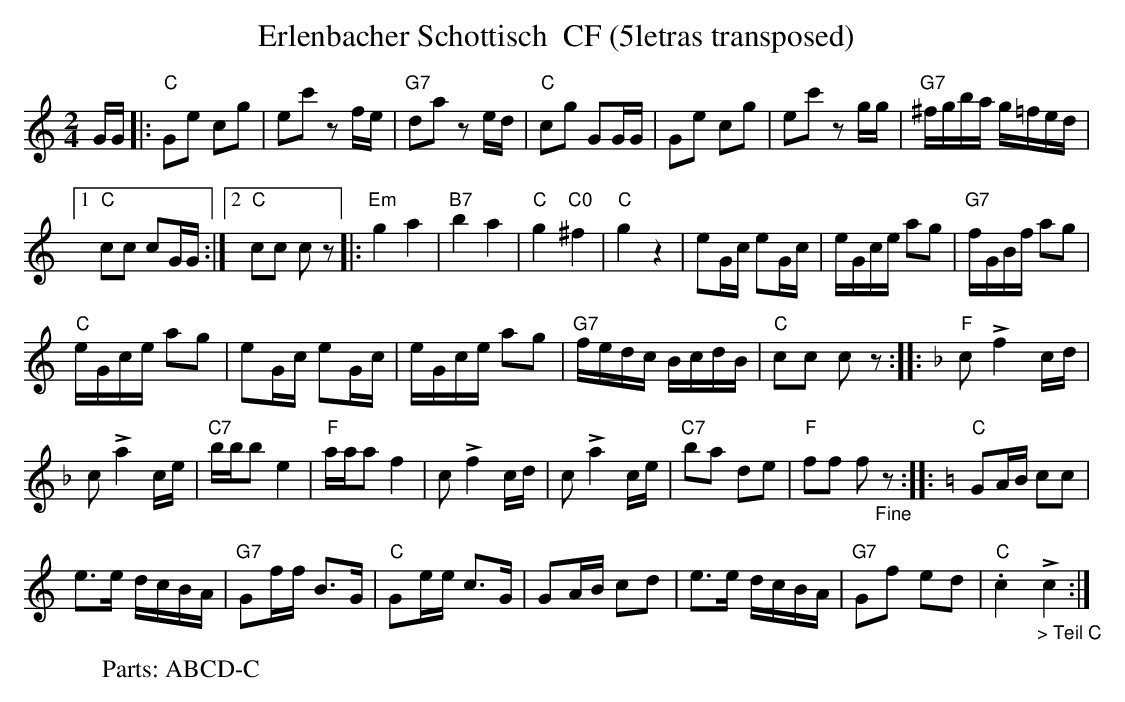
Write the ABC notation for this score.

X:1
T:Erlenbacher Schottisch  CF (5letras transposed)
M:2/4
L:1/16
K:C transpose=3 %%MIDI gchordon
GG |: "C"G2e2 c2g2 | e2c'2 z2fe | "G7"d2a2 z2ed | "C"c2g2 G2GG | G2e2 c2g2 | e2c'2 z2gg | "G7"^fgba g=fed |1
"C"c2c2 c2GG :|2 "C"c2c2 c2z2 |: "Em"g4a4 | "B7"b4a4 | "C"g4"C0"^f4 | "C"g4z4 | e2Gc e2Gc | eGce a2g2 | "G7"fGBf a2g2 |
"C"eGce a2g2 | e2Gc e2Gc | eGce a2g2 | "G7"fedc BcdB | "C"c2c2 c2z2 :: [K:F] [L:1/8] "F"c!>!f2 c/d/ |
c!>!a2c/e/ | "C7"b/b/be2 | "F"a/a/af2 | c!>!f2c/d/ | c!>!a2c/e/ | "C7"ba de | "F"ff f"_Fine"z :: [K:C] "C"GA/B/ cc |
e>e d/c/B/A/ | "G7"Gf/f/ B>G | "C"Ge/e/ c>G | GA/B/ cd | e>e d/c/B/A/ | "G7"Gf ed | "C".c2"_> Teil C"!>!c2 :|
W: Parts: ABCD-C
